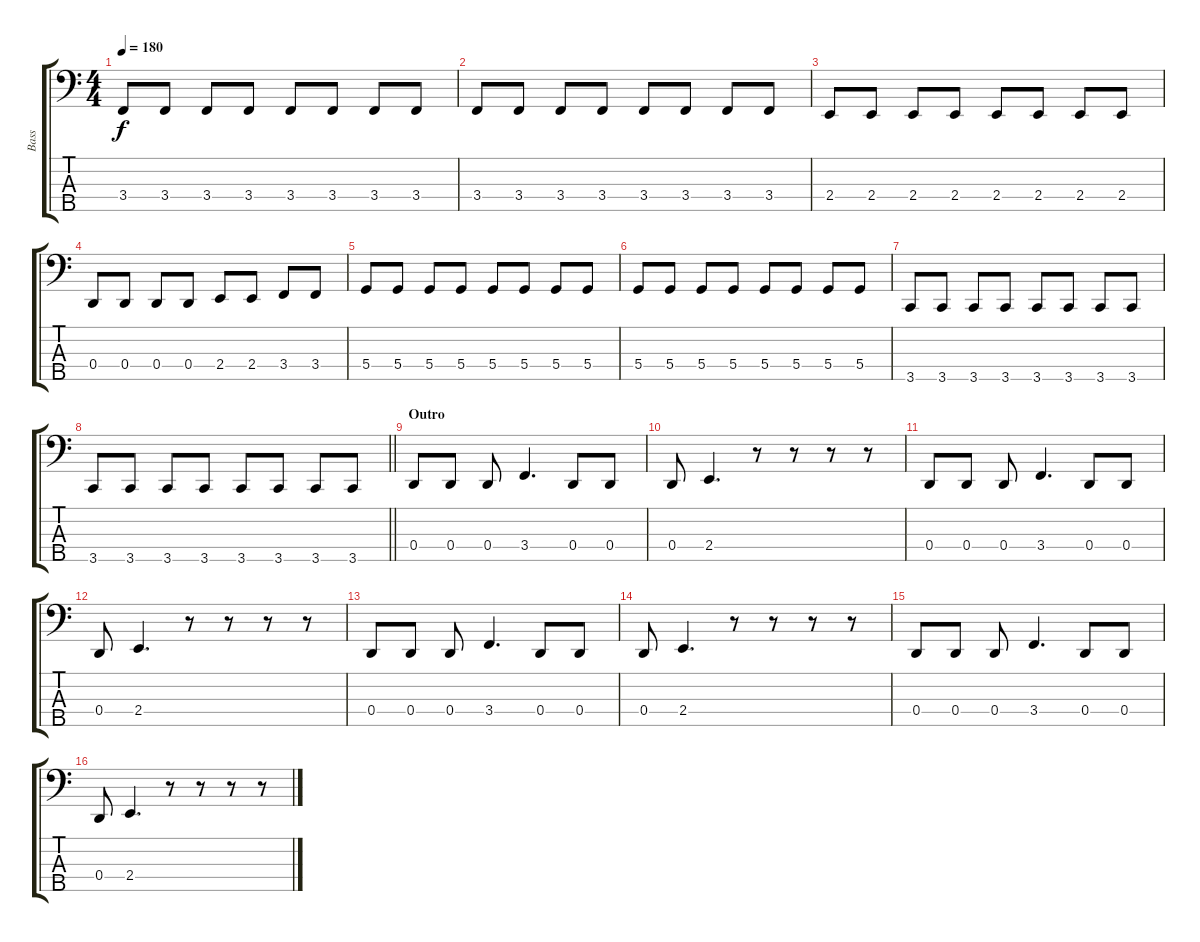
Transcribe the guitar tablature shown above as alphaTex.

\track ("Bass" "Bass") {instrument electricbassfinger}
\staff {score tabs}
\tuning (G2 D2 A1 D1 A0) {hide}
\ts (4 4)
\tempo 180
\clef f4
\ks c
3.4.8{dy f} 3.4.8 3.4.8 3.4.8 3.4.8 3.4.8 3.4.8 3.4.8 |
3.4.8 3.4.8 3.4.8 3.4.8 3.4.8 3.4.8 3.4.8 3.4.8 |
2.4.8 2.4.8 2.4.8 2.4.8 2.4.8 2.4.8 2.4.8 2.4.8 |
0.4.8 0.4.8 0.4.8 0.4.8 2.4.8 2.4.8 3.4.8 3.4.8 |
5.4.8 5.4.8 5.4.8 5.4.8 5.4.8 5.4.8 5.4.8 5.4.8 |
5.4.8 5.4.8 5.4.8 5.4.8 5.4.8 5.4.8 5.4.8 5.4.8 |
3.5.8 3.5.8 3.5.8 3.5.8 3.5.8 3.5.8 3.5.8 3.5.8 |
\barLineRight lightlight
3.5.8 3.5.8 3.5.8 3.5.8 3.5.8 3.5.8 3.5.8 3.5.8 |
\section ("" "Outro")
0.4.8 0.4.8 0.4.8 3.4.4{d} 0.4.8 0.4.8 |
0.4.8 2.4.4{d} r.8 r.8 r.8 r.8 |
0.4.8 0.4.8 0.4.8 3.4.4{d} 0.4.8 0.4.8 |
0.4.8 2.4.4{d} r.8 r.8 r.8 r.8 |
0.4.8 0.4.8 0.4.8 3.4.4{d} 0.4.8 0.4.8 |
0.4.8 2.4.4{d} r.8 r.8 r.8 r.8 |
0.4.8 0.4.8 0.4.8 3.4.4{d} 0.4.8 0.4.8 |
0.4.8 2.4.4{d} r.8 r.8 r.8 r.8
